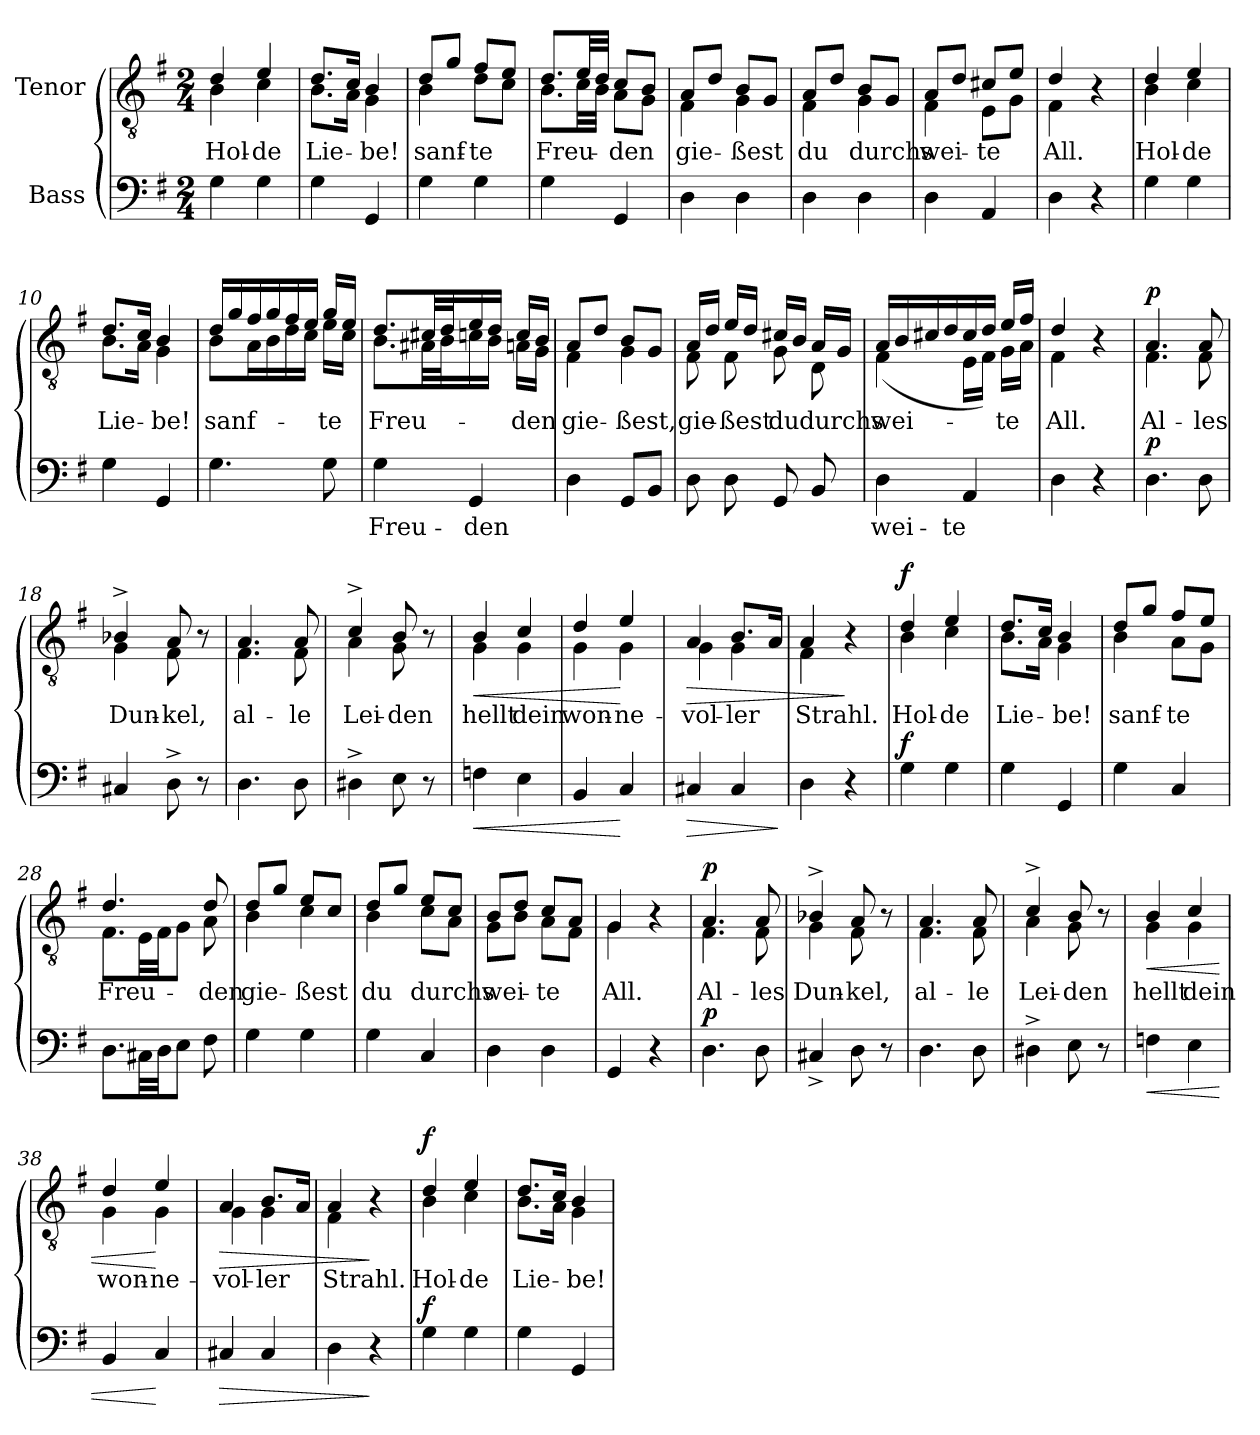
**kern	**text	**dynam	**kern	**text	**dynam
*part2	*part2	*part2	*part1	*part1	*part1
*staff2	*staff2	*staff2	*staff1	*staff1	*staff1
*I"Bass	*	*	*I"Tenor	*	*
*clefF4	*	*	*clefGv2	*	*
*k[f#]	*	*	*k[f#]	*	*
*M2/4	*	*	*M2/4	*	*
=1	=1	=1	=1	=1	=1
!	!	!	!LO:TX:a:B:t=Mittelmäßig	!	!
!	!	!	!	!LO:LY:b	!
*	*	*	*^	*	*
4G\	.	.	4d/	4B\	Hol-	.
!	!	!	!	!	!LO:LY:b	!
4G\	.	.	4e/	4c\	-de	.
=2	=2	=2	=2	=2	=2	=2
!	!	!	!	!	!LO:LY:b	!
4G\	.	.	8.d/L	8.B\L	Lie-	.
.	.	.	16c/Jk	16A\Jk	.	.
!	!	!	!	!	!LO:LY:b	!
4GG/	.	.	4B/	4G\	-be!	.
=3	=3	=3	=3	=3	=3	=3
!	!	!	!	!	!LO:LY:b	!
4G\	.	.	8d/L	4B\	sanf-	.
.	.	.	8g/J	.	.	.
!	!	!	!	!	!LO:LY:b	!
4G\	.	.	8f#/L	8d\L	-te	.
.	.	.	8e/J	8c\J	.	.
=4	=4	=4	=4	=4	=4	=4
!	!	!	!	!	!LO:LY:b	!
4G\	.	.	8.d/L	8.B\L	Freu-	.
.	.	.	32e/LL	32c\LL	.	.
.	.	.	32d/JJJ	32B\JJJ	.	.
!	!	!	!	!	!LO:LY:b	!
4GG/	.	.	8c/L	8A\L	-den	.
.	.	.	8B/J	8G\J	.	.
=5	=5	=5	=5	=5	=5	=5
!	!	!	!	!	!LO:LY:b	!
4D\	.	.	8A/L	4F#\	gie-	.
.	.	.	8d/J	.	.	.
!	!	!	!	!	!LO:LY:b	!
4D\	.	.	8B/L	4G\	-ßest	.
.	.	.	8G/J	.	.	.
=6	=6	=6	=6	=6	=6	=6
!	!	!	!	!	!LO:LY:b	!
4D\	.	.	8A/L	4F#\	du	.
.	.	.	8d/J	.	.	.
!	!	!	!	!	!LO:LY:b	!
4D\	.	.	8B/L	4G\	durchs	.
.	.	.	8G/J	.	.	.
!!LO:LB:g=z	!!
=7	=7	=7	=7	=7	=7	=7
!	!	!	!	!	!LO:LY:b	!
4D\	.	.	8A/L	4F#\	wei-	.
.	.	.	8d/J	.	.	.
!	!	!	!	!	!LO:LY:b	!
4AA/	.	.	8c#X/L	8E\L	-te	.
.	.	.	8e/J	8G\J	.	.
=8	=8	=8	=8	=8	=8	=8
!	!	!	!	!	!LO:LY:b	!
4D\	.	.	4d/	4F#\	All.	.
4r	.	.	4r	4ryy	.	.
=9	=9	=9	=9	=9	=9	=9
!	!	!	!	!	!LO:LY:b	!
4G\	.	.	4d/	4B\	Hol-	.
!	!	!	!	!	!LO:LY:b	!
4G\	.	.	4e/	4c\	-de	.
=10	=10	=10	=10	=10	=10	=10
!	!	!	!	!	!LO:LY:b	!
4G\	.	.	8.d/L	8.B\L	Lie-	.
.	.	.	16c/Jk	16A\Jk	.	.
!	!	!	!	!	!LO:LY:b	!
4GG/	.	.	4B/	4G\	-be!	.
=11	=11	=11	=11	=11	=11	=11
!	!	!	!	!	!LO:LY:b	!
4.G\	.	.	16d/LL	8B\L	sanf-	.
.	.	.	16g/	.	.	.
.	.	.	16f#/	16A\L	.	.
.	.	.	16g/	16B\	.	.
.	.	.	16f#/	16d\	.	.
.	.	.	16e/JJ	16c\JJ	.	.
!	!	!	!	!	!LO:LY:b	!
8G\	.	.	16g/LL	16e\LL	-te	.
.	.	.	16e/JJ	16c\JJ	.	.
=12	=12	=12	=12	=12	=12	=12
!	!LO:LY:b	!	!	!	!LO:LY:b	!
4G\	Freu-	.	8.d/L	8.B\L	Freu-	.
.	.	.	32c#X/LL	32A#X\LL	.	.
.	.	.	32d/J	32B\J	.	.
!	!LO:LY:b	!	!	!	!	!
4GG/	-den	.	16e/	16cn\	.	.
.	.	.	16d/JJ	16B\JJ	.	.
!	!	!	!	!	!LO:LY:b	!
.	.	.	16c/LL	16An\LL	-den	.
.	.	.	16B/JJ	16G\JJ	.	.
!!LO:LB:g=z	!!
=13	=13	=13	=13	=13	=13	=13
!	!	!	!	!	!LO:LY:b	!
4D\	.	.	8A/L	4F#\	gie-	.
.	.	.	8d/J	.	.	.
!	!	!	!	!	!LO:LY:b	!
8GG/L	.	.	8B/L	4G\	-ßest,	.
8BB/J	.	.	8G/J	.	.	.
=14	=14	=14	=14	=14	=14	=14
!	!	!	!	!	!LO:LY:b	!
8D\	.	.	16A/LL	8F#\	gie-	.
.	.	.	16d/JJ	.	.	.
!	!	!	!	!	!LO:LY:b	!
8D\	.	.	16e/LL	8F#\	-ßest	.
.	.	.	16d/JJ	.	.	.
!	!	!	!	!	!LO:LY:b	!
8GG/	.	.	16c#X/LL	8G\	du	.
.	.	.	16B/JJ	.	.	.
!	!	!	!	!	!LO:LY:b	!
8BB/	.	.	16A/LL	8D\	durchs	.
.	.	.	16G/JJ	.	.	.
=15	=15	=15	=15	=15	=15	=15
!	!LO:LY:b	!	!	!	!LO:LY:b	!
4D\	wei-	.	16A/LL	(4F#\	wei-	.
.	.	.	16B/	.	.	.
.	.	.	16c#X/	.	.	.
.	.	.	16d/	.	.	.
!	!LO:LY:b	!	!	!	!	!
4AA/	-te	.	16c#/	16E\LL	.	.
.	.	.	16d/JJ	16F#\JJ)	.	.
!	!	!	!	!	!LO:LY:b	!
.	.	.	16e/LL	16G\LL	-te	.
.	.	.	16f#/JJ	16A\JJ	.	.
=16	=16	=16	=16	=16	=16	=16
!	!	!	!	!	!LO:LY:b	!
4D\	.	.	4d/	4F#\	All.	.
4r	.	.	4r	4ryy	.	.
!!LO:LB:g=z	!!
=17	=17	=17	=17	=17	=17	=17
!	!	!LO:DY:a	!	!	!LO:LY:b	!LO:DY:a
4.D\	.	p	4.A/	4.F#\	Al-	p
!	!	!	!	!	!LO:LY:b	!
8D\	.	.	8A/	8F#\	-les	.
=18	=18	=18	=18	=18	=18	=18
!	!	!	!	!	!LO:LY:b	!
4C#X/	.	.	4B-X^/	4G\	Dun-	.
!	!	!	!	!	!LO:LY:b	!
8D^\	.	.	8A/	8F#\	-kel,	.
8r	.	.	8r	8ryy	.	.
=19	=19	=19	=19	=19	=19	=19
!	!	!	!	!	!LO:LY:b	!
4.D\	.	.	4.A/	4.F#\	al-	.
!	!	!	!	!	!LO:LY:b	!
8D\	.	.	8A/	8F#\	-le	.
=20	=20	=20	=20	=20	=20	=20
!	!	!	!	!	!LO:LY:b	!
4D#X^\	.	.	4c^/	4A\	Lei-	.
!	!	!	!	!	!LO:LY:b	!
8E\	.	.	8B/	8G\	-den	.
8r	.	.	8r	8ryy	.	.
=21	=21	=21	=21	=21	=21	=21
!	!	!LO:HP:b	!	!	!LO:LY:b	!LO:HP:b
4Fn\	.	<	4B/	4G\	hellt	<
!	!	!	!	!	!LO:LY:b	!
4E\	.	.	4c/	4G\	dein	.
=22	=22	=22	=22	=22	=22	=22
!	!	!	!	!	!LO:LY:b	!
4BB/	.	.	4d/	4G\	won-	.
!	!	!	!	!	!LO:LY:b	!
4C/	.	[	4e/	4G\	-ne-	[
=23	=23	=23	=23	=23	=23	=23
!	!	!LO:HP:b	!	!	!LO:LY:b	!LO:HP:b
4C#X/	.	>	4A/	4G\	-vol-	>
!	!	!	!	!	!LO:LY:b	!
4C#/	.	.	8.B/L	4G\	-ler	.
.	.	.	16A/Jk	.	.	.
*	*	*	*v	*v	*	*
.	.	]	.	.	.
=24	=24	=24	=24	=24	=24
!	!	!	!	!LO:LY:b	!
*	*	*	*^	*	*
4D\	.	.	4A/	4F#\	Strahl.	.
4r	.	.	4r	4ryy	.	]
!!LO:PB:g=z	!!
=25	=25	=25	=25	=25	=25	=25
!	!	!LO:DY:a	!	!	!LO:LY:b	!LO:DY:a
4G\	.	f	4d/	4B\	Hol-	f
!	!	!	!	!	!LO:LY:b	!
4G\	.	.	4e/	4c\	-de	.
=26	=26	=26	=26	=26	=26	=26
!	!	!	!	!	!LO:LY:b	!
4G\	.	.	8.d/L	8.B\L	Lie-	.
.	.	.	16c/Jk	16A\Jk	.	.
!	!	!	!	!	!LO:LY:b	!
4GG/	.	.	4B/	4G\	-be!	.
=27	=27	=27	=27	=27	=27	=27
!	!	!	!	!	!LO:LY:b	!
4G\	.	.	8d/L	4B\	sanf-	.
.	.	.	8g/J	.	.	.
!	!	!	!	!	!LO:LY:b	!
4C/	.	.	8f#/L	8A\L	-te	.
.	.	.	8e/J	8G\J	.	.
=28	=28	=28	=28	=28	=28	=28
!	!	!	!	!	!LO:LY:b	!
8.D\L	.	.	4.d/	8.F#\L	Freu-	.
32C#X\LL	.	.	.	32E\LL	.	.
32D\JJ	.	.	.	32F#\JJ	.	.
8E\J	.	.	.	8G\J	.	.
!	!	!	!	!	!LO:LY:b	!
8F#\	.	.	8d/	8A\	-den	.
=29	=29	=29	=29	=29	=29	=29
!	!	!	!	!	!LO:LY:b	!
4G\	.	.	8d/L	4B\	gie-	.
.	.	.	8g/J	.	.	.
!	!	!	!	!	!LO:LY:b	!
4G\	.	.	8e/L	4c\	-ßest	.
.	.	.	8c/J	.	.	.
=30	=30	=30	=30	=30	=30	=30
!	!	!	!	!	!LO:LY:b	!
4G\	.	.	8d/L	4B\	du	.
.	.	.	8g/J	.	.	.
!	!	!	!	!	!LO:LY:b	!
4C/	.	.	8e/L	8c\L	durchs	.
.	.	.	8c/J	8A\J	.	.
!!LO:LB:g=z	!!
=31	=31	=31	=31	=31	=31	=31
!	!	!	!	!	!LO:LY:b	!
4D\	.	.	8B/L	8G\L	wei-	.
.	.	.	8d/J	8B\J	.	.
!	!	!	!	!	!LO:LY:b	!
4D\	.	.	8c/L	8A\L	-te	.
.	.	.	8A/J	8F#\J	.	.
=32	=32	=32	=32	=32	=32	=32
!	!	!	!	!	!LO:LY:b	!
4GG/	.	.	4G/	4G\	All.	.
4r	.	.	4r	4ryy	.	.
=33	=33	=33	=33	=33	=33	=33
!	!	!LO:DY:a	!	!	!LO:LY:b	!LO:DY:a
4.D\	.	p	4.A/	4.F#\	Al-	p
!	!	!	!	!	!LO:LY:b	!
8D\	.	.	8A/	8F#\	-les	.
=34	=34	=34	=34	=34	=34	=34
!	!	!	!	!	!LO:LY:b	!
4C#X^/	.	.	4B-X^/	4G\	Dun-	.
!	!	!	!	!	!LO:LY:b	!
8D\	.	.	8A/	8F#\	-kel,	.
8r	.	.	8r	8ryy	.	.
=35	=35	=35	=35	=35	=35	=35
!	!	!	!	!	!LO:LY:b	!
4.D\	.	.	4.A/	4.F#\	al-	.
!	!	!	!	!	!LO:LY:b	!
8D\	.	.	8A/	8F#\	-le	.
=36	=36	=36	=36	=36	=36	=36
!	!	!	!	!	!LO:LY:b	!
4D#X^\	.	.	4c^/	4A\	Lei-	.
!	!	!	!	!	!LO:LY:b	!
8E\	.	.	8B/	8G\	-den	.
8r	.	.	8r	8ryy	.	.
=37	=37	=37	=37	=37	=37	=37
!	!	!LO:HP:b	!	!	!LO:LY:b	!LO:HP:b
4Fn\	.	<	4B/	4G\	hellt	<
!	!	!	!	!	!LO:LY:b	!
4E\	.	.	4c/	4G\	dein	.
=38	=38	=38	=38	=38	=38	=38
!	!	!	!	!	!LO:LY:b	!
4BB/	.	.	4d/	4G\	won-	.
!	!	!	!	!	!LO:LY:b	!
4C/	.	[	4e/	4G\	-ne-	[
!!LO:LB:g=z	!!
=39	=39	=39	=39	=39	=39	=39
!	!	!LO:HP:b	!	!	!LO:LY:b	!LO:HP:b
4C#X/	.	>	4A/	4G\	-vol-	>
!	!	!	!	!	!LO:LY:b	!
4C#/	.	.	8.B/L	4G\	-ler	.
.	.	.	16A/Jk	.	.	.
=40	=40	=40	=40	=40	=40	=40
!	!	!	!	!	!LO:LY:b	!
4D\	.	.	4A/	4F#\	Strahl.	.
4r	.	]	4r	4ryy	.	]
=41	=41	=41	=41	=41	=41	=41
!	!	!LO:DY:a	!	!	!LO:LY:b	!LO:DY:a
4G\	.	f	4d/	4B\	Hol-	f
!	!	!	!	!	!LO:LY:b	!
4G\	.	.	4e/	4c\	-de	.
=42	=42	=42	=42	=42	=42	=42
!	!	!	!	!	!LO:LY:b	!
4G\	.	.	8.d/L	8.B\L	Lie-	.
.	.	.	16c/Jk	16A\Jk	.	.
!	!	!	!	!	!LO:LY:b	!
4GG/	.	.	4B/	4G\	-be!	.
*	*	*	*v	*v	*	*
=	=	=	=	=	=
*-	*-	*-	*-	*-	*-
